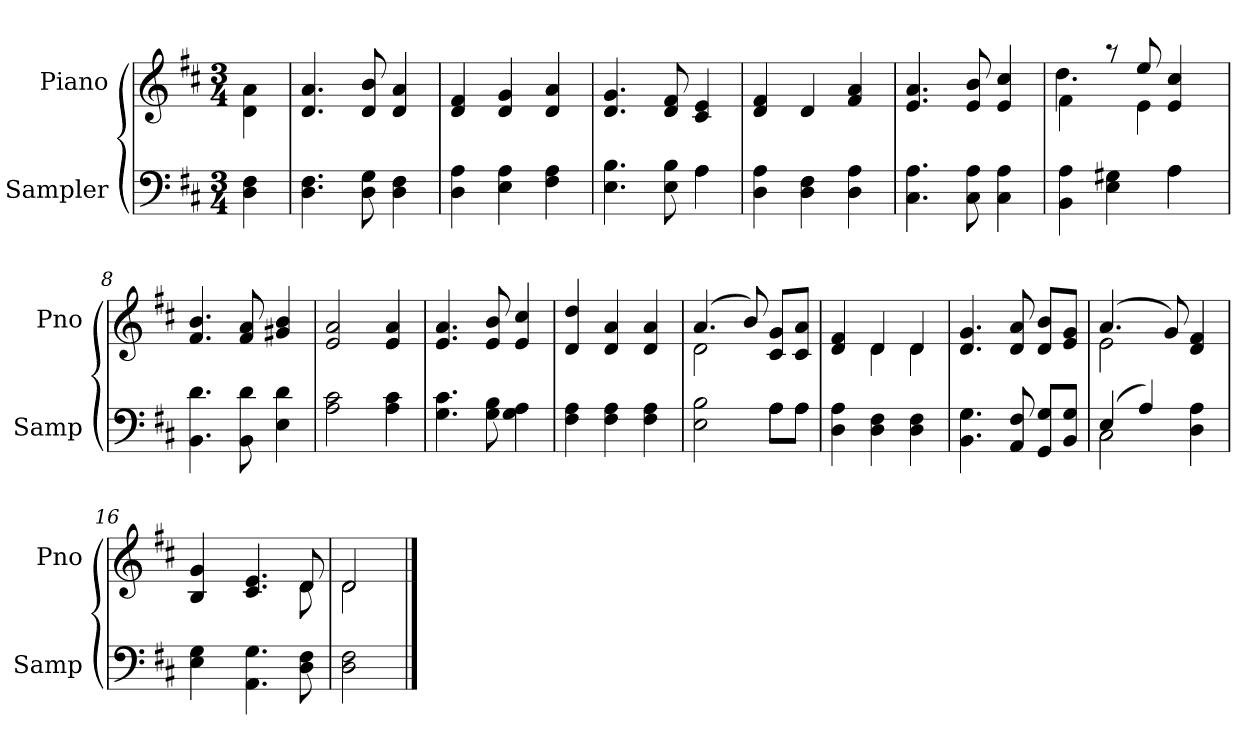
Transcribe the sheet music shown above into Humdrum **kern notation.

**kern	**kern
*part2	*part1
*staff2	*staff1
*I"Sampler	*I"Piano
*I'Samp	*I'Pno
*clefF4	*clefG2
*k[f#c#]	*k[f#c#]
*D:	*D:
*M3/4	*M3/4
=1	=1
4D\ 4F#\	4d\ 4a\
=2	=2
4.D\ 4.F#\	4.d/ 4.a/
8D\ 8G\	8d/ 8b/
4D\ 4F#\	4d 4a
=3	=3
4D\ 4A\	4d 4f#
4E\ 4A\	4d 4g
4F#\ 4A\	4d 4a
=4	=4
*^	*
4.E\ 4.B\	2ryy	4.d 4.g
8E\ 8B\	.	8d 8f#
4A\	4A	4c# 4e
*v	*v	*
=5	=5
4D\ 4A\	4d/ 4f#/
4D\ 4F#\	4d
4D\ 4A\	4f#/ 4a/
=6	=6
4.C#\ 4.A\	4.e/ 4.a/
8C#\ 8A\	8e/ 8b/
4C#\ 4A\	4e/ 4cc#/
=7	=7
*^	*^
4BB\ 4A\	2ryy	4f#\	4.dd
4E\ 4G#X\	.	8r	.
.	.	8ee/	4e
4A\	4A	4e/ 4cc#/	.
.	.	.	8ryy
*v	*v	*	*
*	*v	*v
=8	=8
4.BB\ 4.d\	4.f#/ 4.b/
8BB\ 8d\	8f#/ 8a/
4E\ 4d\	4g#X/ 4b/
=9	=9
2A\ 2c#\	2e/ 2a/
4A\ 4c#\	4e/ 4a/
=10	=10
4.G\ 4.c#\	4.e/ 4.a/
8G\ 8B\	8e/ 8b/
4G\ 4A\	4e/ 4cc#/
=11	=11
4F#\ 4A\	4d/ 4dd/
4F#\ 4A\	4d/ 4a/
4F#\ 4A\	4d/ 4a/
=12	=12
*^	*^
2E\ 2B\	2ryy	(4.a/	2d
.	.	8b/)	.
8A\L	8A\L	8c#/ 8g/L	4ryy
8A\J	8A\J	8c#/ 8a/J	.
*v	*v	*	*
=13	=13	=13
4D\ 4A\	4d/ 4f#/	4ryy
4D\ 4F#\	4d/	4d
4D\ 4F#\	4d/	4d
*	*v	*v
=14	=14
4.BB\ 4.G\	4.d/ 4.g/
8AA/ 8F#/	8d/ 8a/
8GG/ 8G/L	8d/ 8b/L
8BB/ 8G/J	8e/ 8g/J
=15	=15
*^	*^
(4E/	2C#	(4.a/	2e
4A/)	.	.	.
.	.	8g/)	.
4D 4A	4ryy	4d 4f#	4ryy
*v	*v	*	*
=16	=16	=16
4E 4G	4B/ 4g/	8ryy
*	*v	*v
4.AA 4.G	4.c#/ 4.e/
*	*^
8D 8F#	8d/	8d
=17	=17	=17
2D 2F#	2d/	2d
*	*v	*v
==	==
*-	*-
